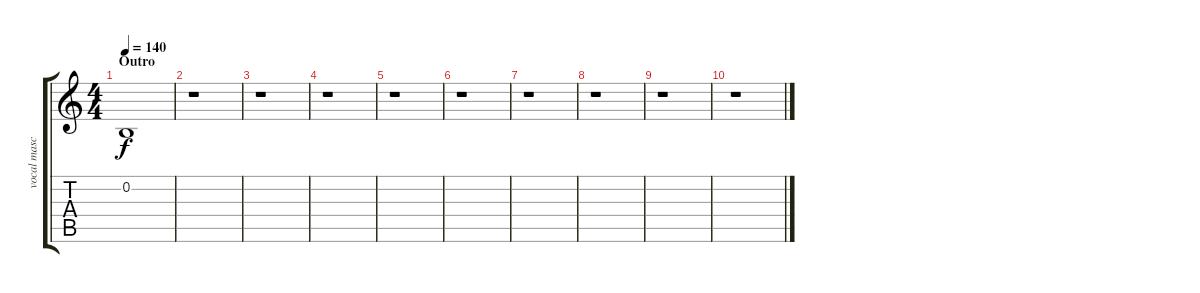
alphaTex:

\track ("vocal masculino" "vocal masc") {instrument pad1newage}
\staff {score tabs}
\tuning (E4 B3 G3 D3 A2 E2) {hide}
\ts (4 4)
\section ("" "Outro")
\tempo 140
\clef g2
\ks c
0.2.1{dy f} |
r.1 |
r.1 |
r.1 |
r.1 |
r.1 |
r.1 |
r.1 |
r.1 |
r.1
